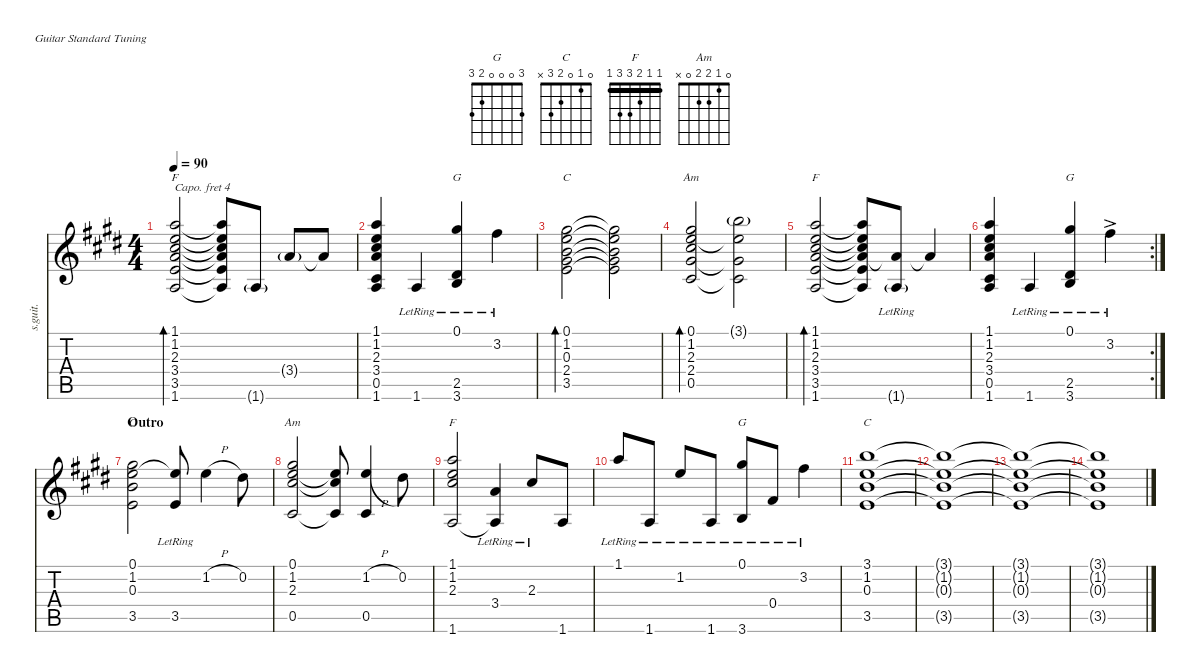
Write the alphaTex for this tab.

\defaultSystemsLayout 4
\hideDynamics
\bracketExtendMode nobrackets
\otherSystemsTrackNameOrientation horizontal
\track ("Guitar I" "s.guit.") {instrument acousticguitarsteel}
\staff {score tabs}
\capo 4
\tuning (E4 B3 G3 D3 A2 E2)
\chord ("G" 3 0 0 0 2 3) {showfingering false}
\chord ("C" 0 1 0 2 3 x)
\chord ("F" 1 1 2 3 3 1) {barre (1 1)}
\chord ("Am" 0 1 2 2 0 x)
\ts (4 4)
\tempo 90
\clef g2
\ks e
(1.1 1.2 2.3 3.4 3.5 1.6).2{bd 60 ch "F" dy f} (1.1{t} 1.2{t} 2.3{t} 3.4{t} 3.5{t} 1.6{t}).8 1.6{g}.8 3.4{g}.8 3.4{t}.8 |
(1.1 1.2 2.3 3.4 0.5 1.6).4 1.6{lr}.4 (0.1{lr} 2.5{lr} 3.6{lr}).4{ch "G"} 3.2{lr}.4 |
(0.1 1.2 0.3 2.4 3.5).2{bd 120 ch "C"} (0.1{t} 1.2{t} 0.3{t} 2.4{t} 3.5{t}).2 |
(0.1 1.2 2.3 2.4 0.5).2{bd 60 ch "Am"} (3.1{g} 1.2{t} 2.4{t} 0.5{t}).2 |
(1.1 1.2 2.3 3.4 3.5 1.6).2{bd 60 ch "F"} (1.1{t} 1.2{t} 2.3{t} 3.4{t} 3.5{t} 1.6{t}).8 (1.6{g lr} 3.4{t}).8 3.4{t}.4 |
\rc 2
(1.1 1.2 2.3 3.4 0.5 1.6).4 1.6{lr}.4 (0.1{lr} 2.5{lr} 3.6{lr}).4{ch "G"} 3.2{ac lr}.4{dy mf} |
\section ("" "Outro")
(0.1 1.2 0.3 3.5).2{ch "C" dy f} (1.2{t} 3.5{lr}).8 1.2{h}.4 0.2.8 |
(0.1 1.2 2.3 0.5).2{ch "Am"} (1.2{t} 2.3{t} 0.5{t}).8 (1.2{h} 0.5).4 0.2.8 |
(1.1 1.2 2.3 1.6).2{ch "F"} (3.4{lr} 1.6{t}).4 2.3{lr}.8 1.6.8 |
1.1{lr}.8 1.6{lr}.8 1.2{lr}.8 1.6{lr}.8 (0.1{lr} 3.6{lr}).8{ch "G"} 0.4{lr}.8 3.2{lr}.4 |
(3.1 1.2 0.3 3.5).1{ch "C"} |
(3.1{t} 1.2{t} 0.3{t} 3.5{t}).1 |
(3.1{t} 1.2{t} 0.3{t} 3.5{t}).1 |
(3.1{t} 1.2{t} 0.3{t} 3.5{t}).1
